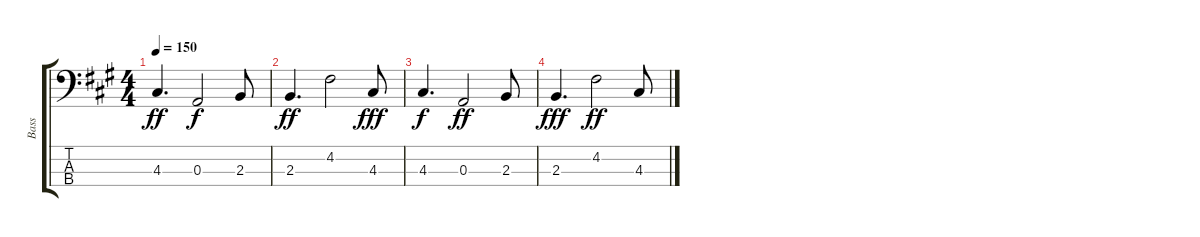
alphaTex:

\track ("Bass" "Bass") {instrument electricbassfinger}
\staff {score tabs}
\tuning (G2 D2 A1 E1) {hide}
\ts (4 4)
\tempo 150
\clef f4
\ks a
4.3.4{d dy ff} 0.3.2{dy f} 2.3.8 |
2.3.4{d dy ff} 4.2.2 4.3.8{dy fff} |
4.3.4{d dy f} 0.3.2{dy ff} 2.3.8 |
2.3.4{d dy fff} 4.2.2{dy ff} 4.3.8
